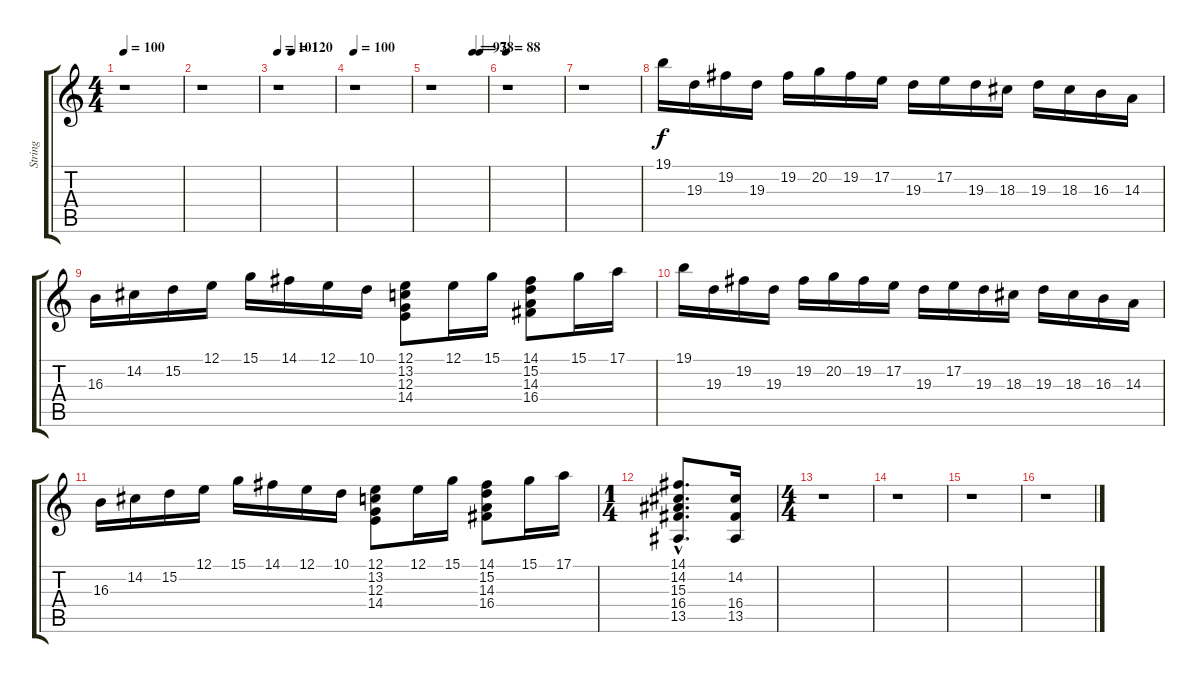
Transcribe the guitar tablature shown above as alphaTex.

\track ("String" "String") {instrument stringensemble1}
\staff {score tabs}
\tuning (E4 B3 G3 D3 A2 E2) {hide}
\ts (4 4)
\tempo 100
\clef g2
\ks c
r.1{dy f} |
r.1 |
\tempo 101
\tempo (120 0.25)
r.1 |
\tempo 100
r.1 |
\tempo (93 0.75)
\tempo (78 0.875)
r.1 |
\tempo 88
r.1 |
r.1 |
19.1.16 19.3.16 19.2.16 19.3.16 19.2.16 20.2.16 19.2.16 17.2.16 19.3.16 17.2.16 19.3.16 18.3.16 19.3.16 18.3.16 16.3.16 14.3.16 |
16.3.16 14.2.16 15.2.16 12.1.16 15.1.16 14.1.16 12.1.16 10.1.16 (12.1 13.2 12.3 14.4).8 12.1.16 15.1.16 (14.1 15.2 14.3 16.4).8 15.1.16 17.1.16 |
19.1.16 19.3.16 19.2.16 19.3.16 19.2.16 20.2.16 19.2.16 17.2.16 19.3.16 17.2.16 19.3.16 18.3.16 19.3.16 18.3.16 16.3.16 14.3.16 |
16.3.16 14.2.16 15.2.16 12.1.16 15.1.16 14.1.16 12.1.16 10.1.16 (12.1 13.2 12.3 14.4).8 12.1.16 15.1.16 (14.1 15.2 14.3 16.4).8 15.1.16 17.1.16 |
\ts (1 4)
(14.1 14.2{hac} 15.3{hac} 16.4{hac} 13.5{hac}).8{d} (14.2 16.4 13.5).16 |
\ts (4 4)
r.1 |
r.1 |
r.1 |
r.1
